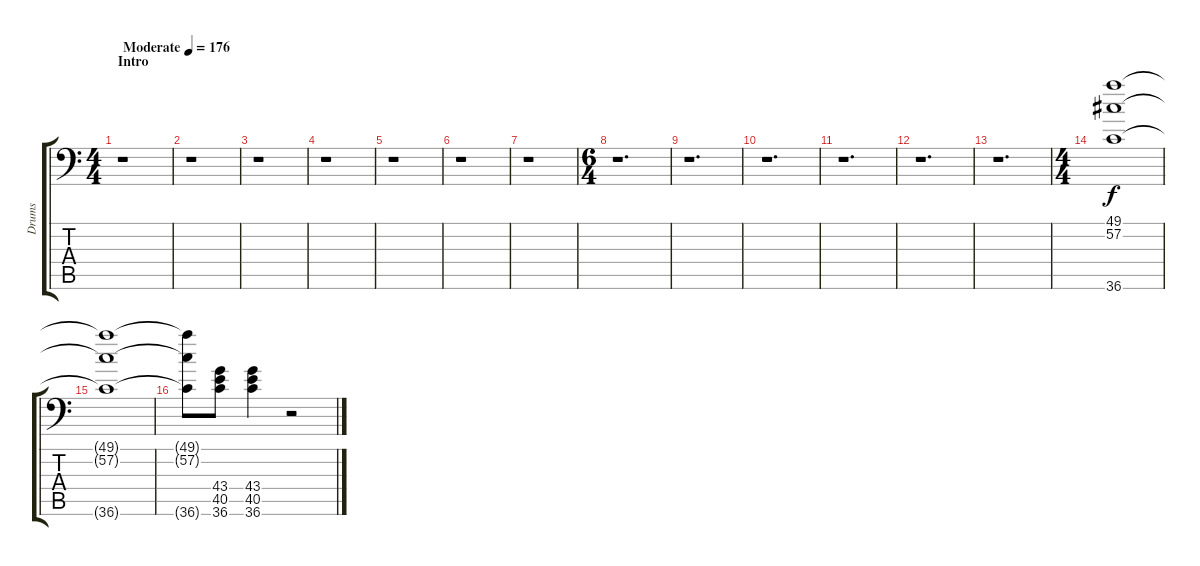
\track ("Drums" "Drums") {instrument acousticgrandpiano}
\staff {score tabs}
\tuning (C-1 C-1 C-1 C-1 C-1 C-1) {hide}
\ts (4 4)
\section ("" "Intro")
\tempo (176 "Moderate")
\clef f4
\ks c
r.1{dy f instrument acousticgrandpiano} |
r.1 |
r.1 |
r.1 |
r.1 |
r.1 |
r.1 |
\ts (6 4)
r.1{d} |
r.1{d} |
r.1{d} |
r.1{d} |
r.1{d} |
r.1{d} |
\ts (4 4)
(49.1 57.2 36.6).1 |
(49.1{t} 57.2{t} 36.6{t}).1 |
(49.1{t} 57.2{t} 36.6{t}).8 (43.4 40.5 36.6).8 (43.4 40.5 36.6).4 r.2
